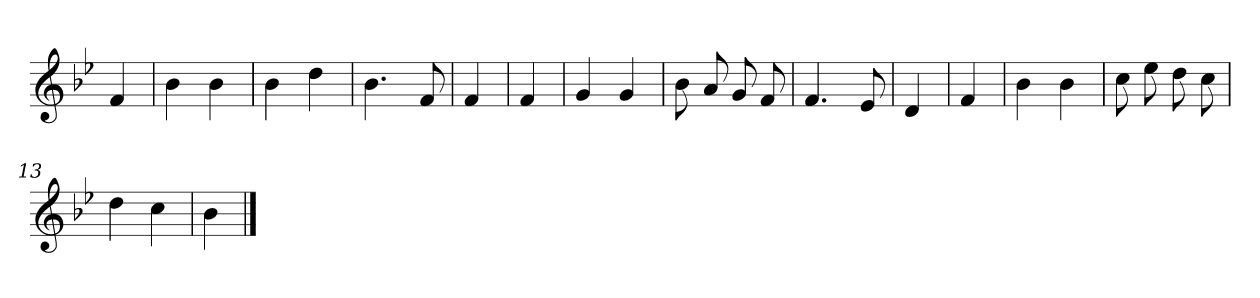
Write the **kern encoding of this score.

**kern
*part1
*staff1
*clefG2
*k[b-e-]
*B-:
=
4f
=1
4b-
4b-
=2
4b-
4dd
=3
4.b-
8f
=4
4f
=5
4f
=6
4g
4g
=7
8b-
8a
8g
8f
=8
4.f
8e-
=9
4d
=10
4f
=11
4b-
4b-
=12
8cc
8ee-
8dd
8cc
=13
4dd
4cc
=14
4b-
==
*-
